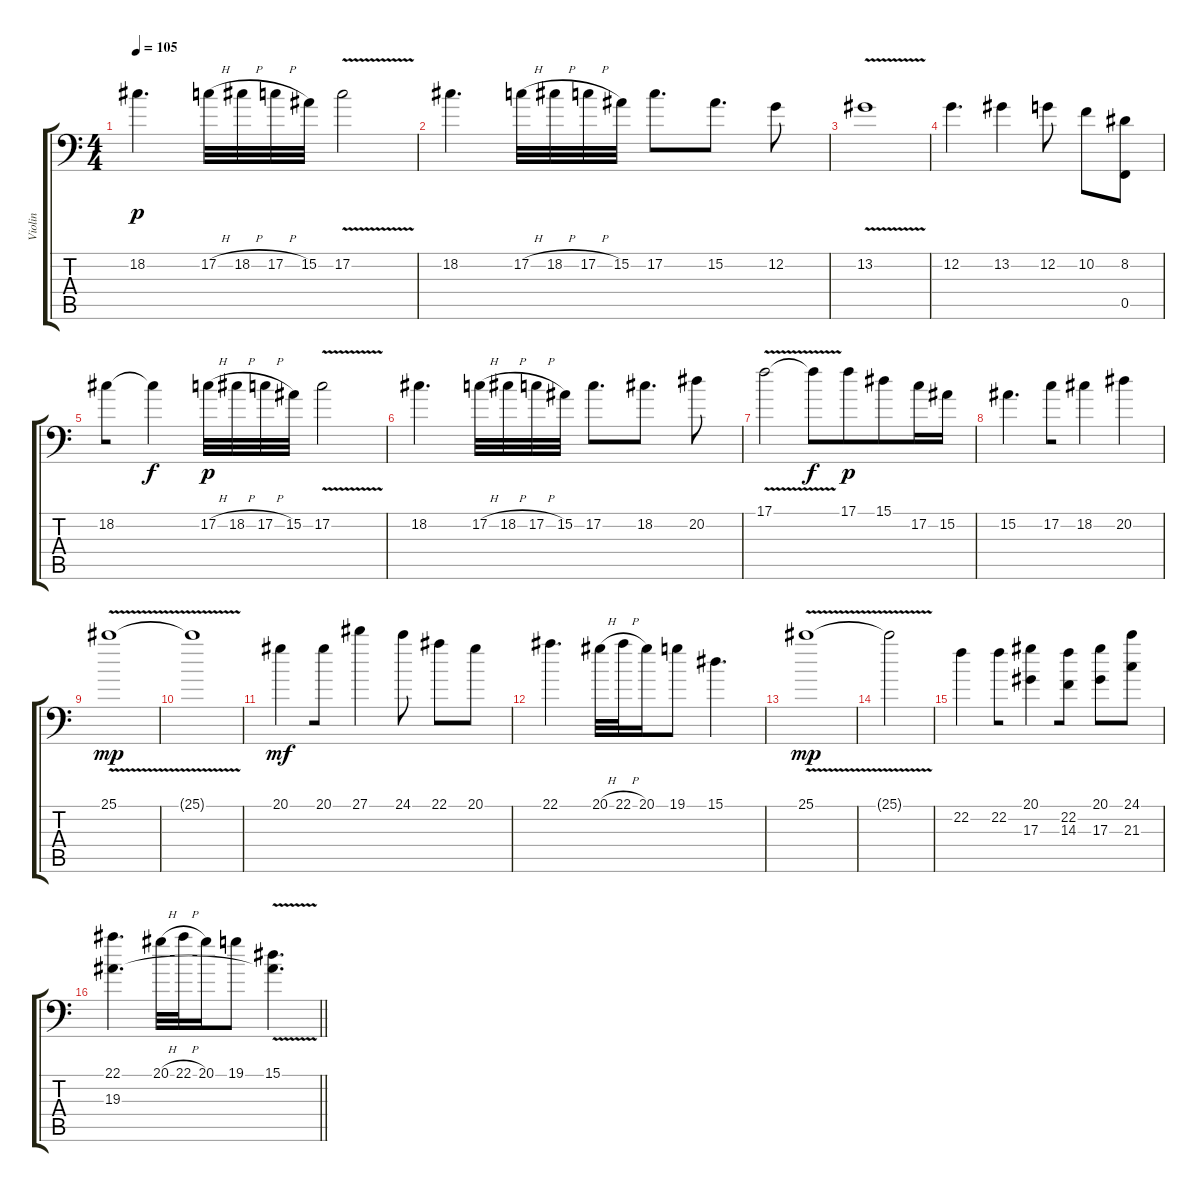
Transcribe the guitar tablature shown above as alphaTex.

\track ("Violin" "Violin") {instrument stringensemble1 bank 255}
\staff {score tabs}
\tuning (C4 G3 Eb3 Bb2 F2 Bb1) {hide}
\ts (4 4)
\tempo 105
\clef f4
\ks c
18.2.4{d dy p} 17.2{h}.32{beam merge} 18.2{h}.32 17.2{h}.32 15.2.32 17.2{v}.2 |
18.2.4{d} 17.2{h}.32{beam merge} 18.2{h}.32 17.2{h}.32 15.2.32 17.2.8{d beam merge} 15.2.8{d} 12.2.8 |
13.2{v}.1 |
12.2.4{d} 13.2.4 12.2.8 10.2.8{beam merge} (8.2 0.5).8 |
18.2.8{beam merge} 18.2{t}.4{dy f} 17.2{h}.32{dy p beam merge} 18.2{h}.32 17.2{h}.32 15.2.32 17.2{v}.2 |
18.2.4{d} 17.2{h}.32{beam merge} 18.2{h}.32 17.2{h}.32 15.2.32 17.2.8{d beam merge} 18.2.8{d} 20.2.8 |
17.1{v}.2{beam merge} 17.1{t}.8{dy f beam merge} 17.1.8{dy p beam merge} 15.1.8 17.2.16{beam merge} 15.2.16 |
15.2.4{d beam merge} 17.2.8{beam merge} 18.2.4 20.2.4 |
25.1{v}.1{dy mp} |
25.1{t}.1 |
20.1.4{dy mf beam merge} 20.1.8 27.1.4 24.1.8 22.1.8{beam merge} 20.1.8 |
22.1.4{d} 20.1{h}.32{beam merge} 22.1{h}.32 20.1.16{beam merge} 19.1.8{beam merge} 15.1.4{d} |
25.1{v}.1{dy mp} |
25.1{t}.2 |
22.2.4 22.2.8{beam merge} (20.1 17.3).4{beam merge} (22.2 14.3).8 (20.1 17.3).8{beam merge} (24.1 21.3).8 |
\barLineRight lightlight
(22.1 19.3).4{d beam merge} 20.1{h}.32 22.1{h}.32{beam merge} 20.1.16{beam merge} 19.1.8{beam merge} (15.1{v} 19.3{t}).4{d}
